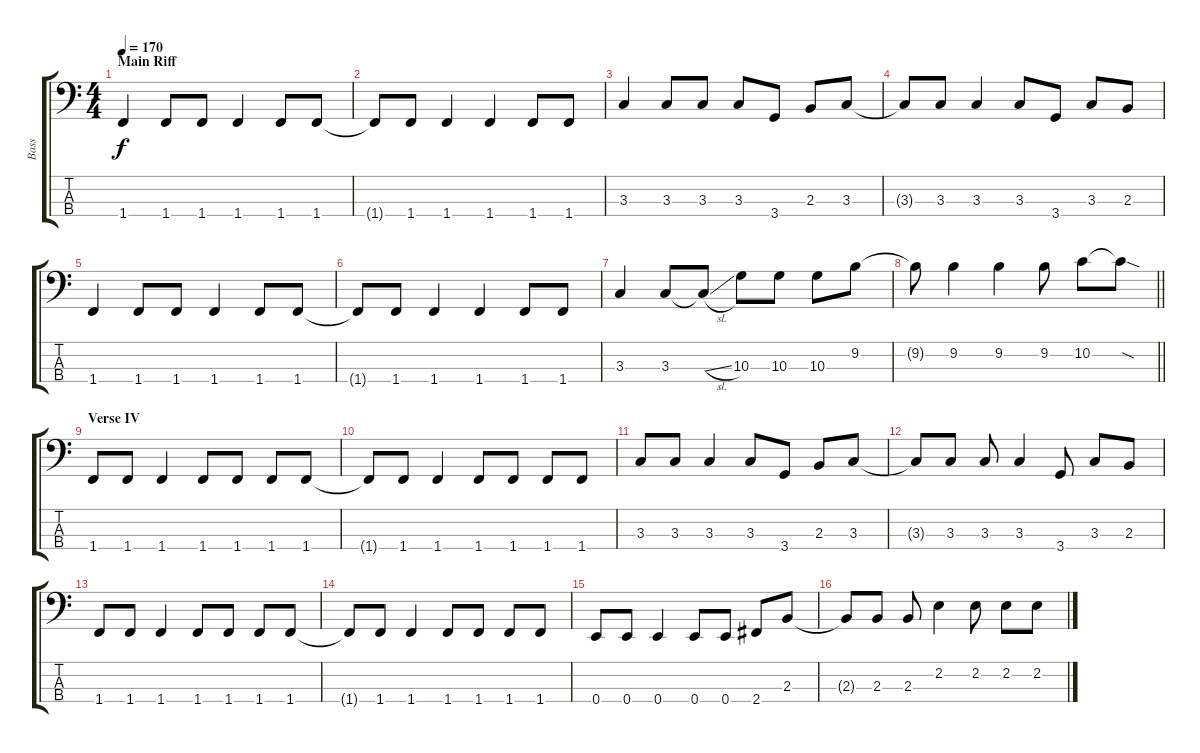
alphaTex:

\track ("Bass" "Bass") {instrument electricbasspick}
\staff {score tabs}
\tuning (G2 D2 A1 E1) {hide}
\ts (4 4)
\section ("" "Main Riff")
\tempo 170
\clef f4
\ks c
1.4.4{dy f} 1.4.8 1.4.8 1.4.4 1.4.8 1.4.8 |
1.4{t}.8 1.4.8 1.4.4 1.4.4 1.4.8 1.4.8 |
3.3.4 3.3.8 3.3.8 3.3.8 3.4.8 2.3.8 3.3.8 |
3.3{t}.8 3.3.8 3.3.4 3.3.8 3.4.8 3.3.8 2.3.8 |
1.4.4 1.4.8 1.4.8 1.4.4 1.4.8 1.4.8 |
1.4{t}.8 1.4.8 1.4.4 1.4.4 1.4.8 1.4.8 |
3.3.4 3.3.8 3.3{sl t}.8 10.3.8 10.3.8 10.3.8 9.2.8 |
\barLineRight lightlight
9.2{t}.8 9.2.4 9.2.4 9.2.8 10.2.8 10.2{sod t}.8 |
\section ("" "Verse IV")
1.4.8 1.4.8 1.4.4 1.4.8 1.4.8 1.4.8 1.4.8 |
1.4{t}.8 1.4.8 1.4.4 1.4.8 1.4.8 1.4.8 1.4.8 |
3.3.8 3.3.8 3.3.4 3.3.8 3.4.8 2.3.8 3.3.8 |
3.3{t}.8 3.3.8 3.3.8 3.3.4 3.4.8 3.3.8 2.3.8 |
1.4.8 1.4.8 1.4.4 1.4.8 1.4.8 1.4.8 1.4.8 |
1.4{t}.8 1.4.8 1.4.4 1.4.8 1.4.8 1.4.8 1.4.8 |
0.4.8 0.4.8 0.4.4 0.4.8 0.4.8 2.4.8 2.3.8 |
2.3{t}.8 2.3.8 2.3.8 2.2.4 2.2.8 2.2.8 2.2.8
